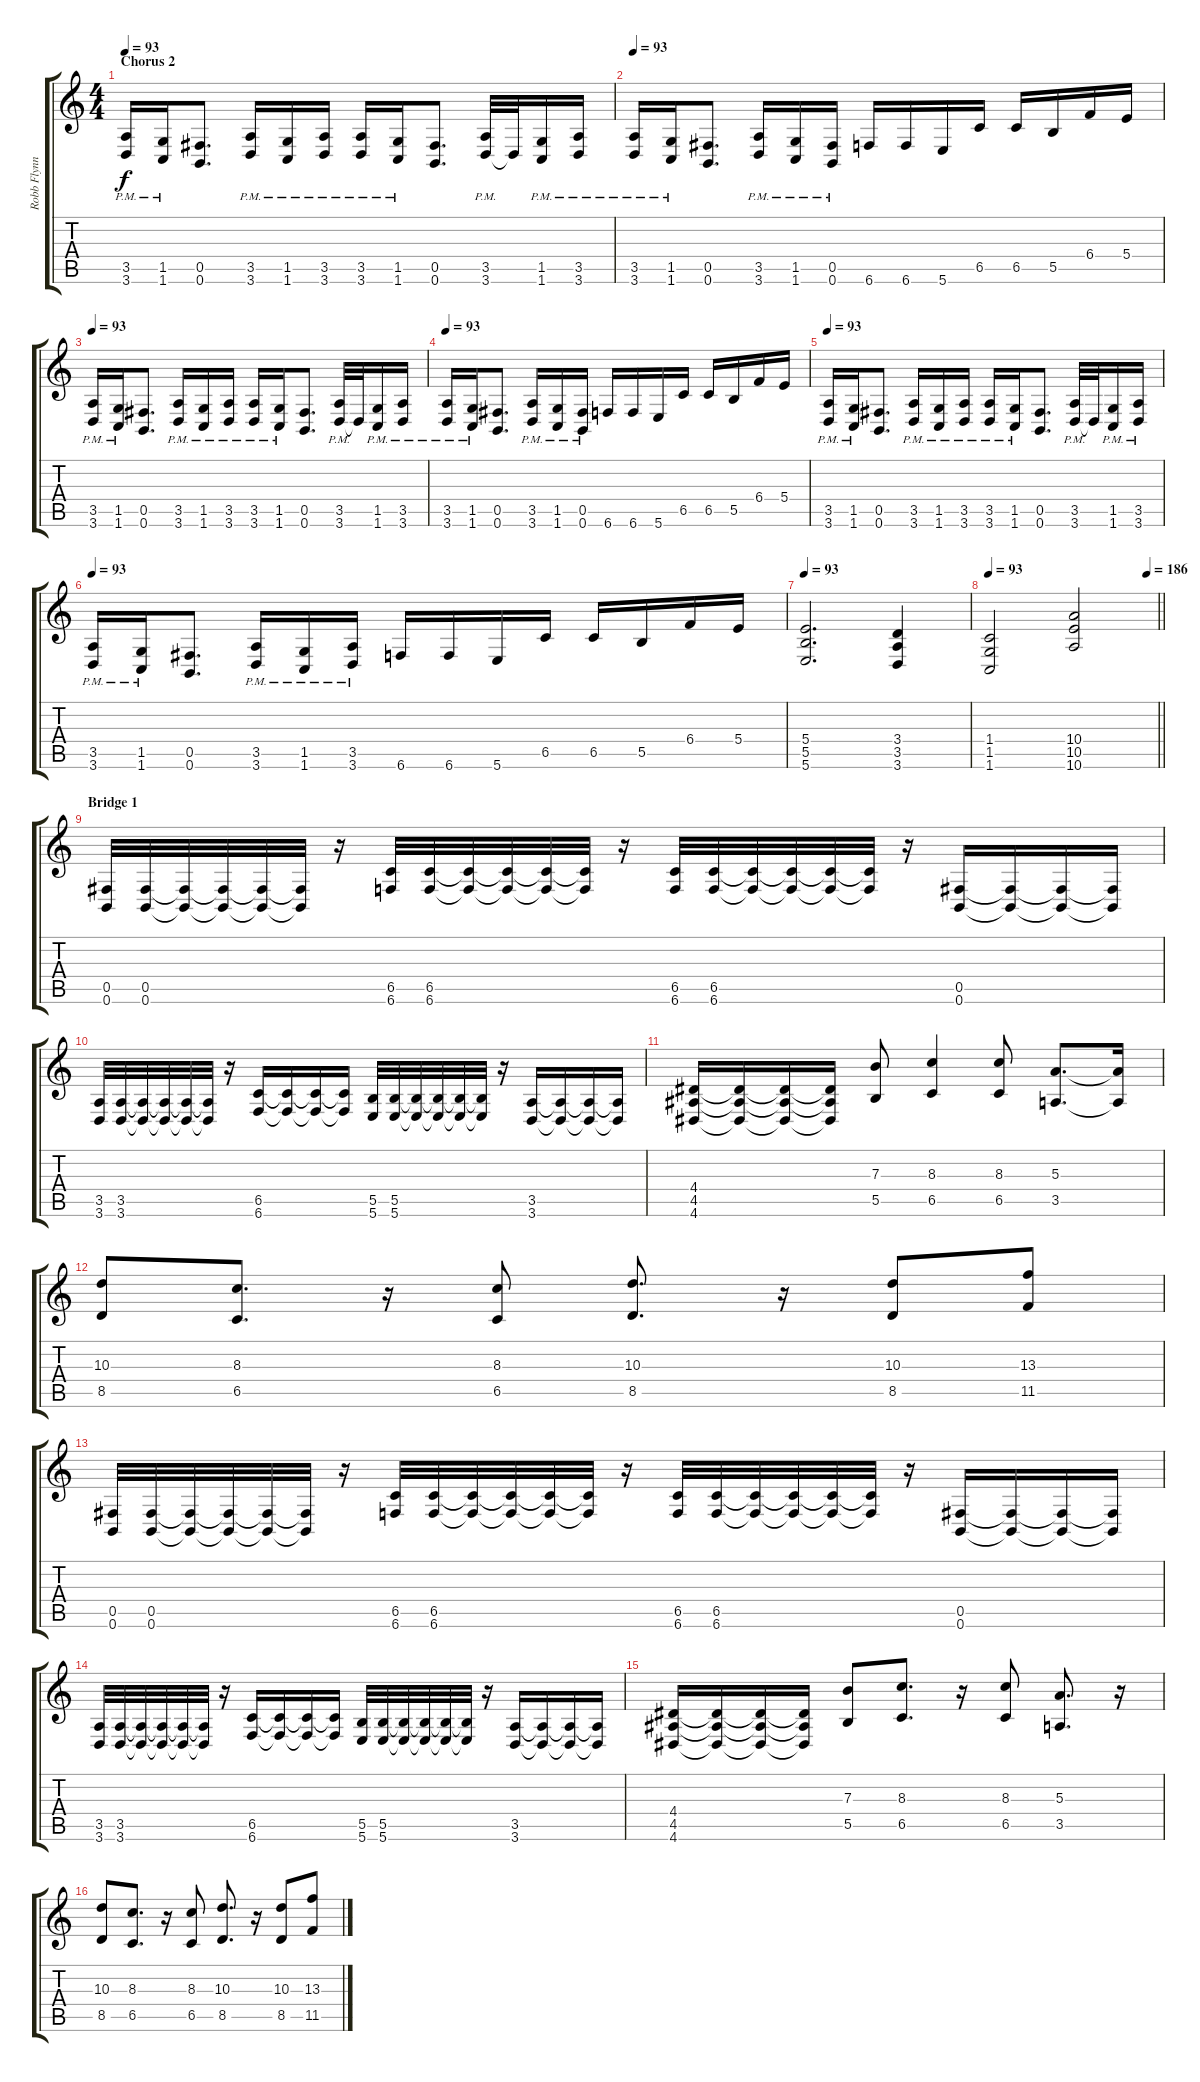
\track ("Robb Flynn" "Robb Flynn") {instrument distortionguitar}
\staff {score tabs}
\tuning (Db4 Ab3 E3 B2 Gb2 B1) {hide}
\ts (4 4)
\section ("" "Chorus 2")
\tempo 93
\clef g2
\ks c
(3.5{pm} 3.6{pm}).16{dy f} (1.5{pm} 1.6{pm}).16 (0.5 0.6).8{d} (3.5{pm} 3.6{pm}).16 (1.5{pm} 1.6{pm}).16 (3.5{pm} 3.6{pm}).16 (3.5{pm} 3.6{pm}).16 (1.5{pm} 1.6{pm}).16 (0.5 0.6).8{d} (3.5{pm} 3.6{pm}).32 3.6{t}.32 (1.5{pm} 1.6{pm}).16 (3.5{pm} 3.6{pm}).16 |
\tempo 93
(3.5{pm} 3.6{pm}).16 (1.5{pm} 1.6{pm}).16 (0.5 0.6).8{d} (3.5{pm} 3.6{pm}).16 (1.5{pm} 1.6{pm}).16 (0.5{pm} 0.6{pm}).16 6.6.16 6.6.16 5.6.16 6.5.16 6.5.16 5.5.16 6.4.16 5.4.16 |
\tempo 93
(3.5{pm} 3.6{pm}).16 (1.5{pm} 1.6{pm}).16 (0.5 0.6).8{d} (3.5{pm} 3.6{pm}).16 (1.5{pm} 1.6{pm}).16 (3.5{pm} 3.6{pm}).16 (3.5{pm} 3.6{pm}).16 (1.5{pm} 1.6{pm}).16 (0.5 0.6).8{d} (3.5{pm} 3.6{pm}).32 3.6{t}.32 (1.5{pm} 1.6{pm}).16 (3.5{pm} 3.6{pm}).16 |
\tempo 93
(3.5{pm} 3.6{pm}).16 (1.5{pm} 1.6{pm}).16 (0.5 0.6).8{d} (3.5{pm} 3.6{pm}).16 (1.5{pm} 1.6{pm}).16 (0.5{pm} 0.6{pm}).16 6.6.16 6.6.16 5.6.16 6.5.16 6.5.16 5.5.16 6.4.16 5.4.16 |
\tempo 93
(3.5{pm} 3.6{pm}).16 (1.5{pm} 1.6{pm}).16 (0.5 0.6).8{d} (3.5{pm} 3.6{pm}).16 (1.5{pm} 1.6{pm}).16 (3.5{pm} 3.6{pm}).16 (3.5{pm} 3.6{pm}).16 (1.5{pm} 1.6{pm}).16 (0.5 0.6).8{d} (3.5{pm} 3.6{pm}).32 3.6{t}.32 (1.5{pm} 1.6{pm}).16 (3.5{pm} 3.6{pm}).16 |
\tempo 93
(3.5{pm} 3.6{pm}).16 (1.5{pm} 1.6{pm}).16 (0.5 0.6).8{d} (3.5{pm} 3.6{pm}).16 (1.5{pm} 1.6{pm}).16 (3.5{pm} 3.6{pm}).16 6.6.16 6.6.16 5.6.16 6.5.16 6.5.16 5.5.16 6.4.16 5.4.16 |
\tempo 93
(5.4 5.5 5.6).2{d volume 13} (3.4 3.5 3.6).4{volume 13} |
\tempo 93
\tempo (186 0.9375)
\barLineRight lightlight
(1.4 1.5 1.6).2{volume 13} (10.4 10.5 10.6).2{volume 13} |
\section ("" "Bridge 1")
(0.5 0.6).32{volume 16} (0.5 0.6).32 (0.5{t} 0.6{t}).32 (0.5{t} 0.6{t}).32 (0.5{t} 0.6{t}).32 (0.5{t} 0.6{t}).32 r.16 (6.5 6.6).32{volume 16} (6.5 6.6).32 (6.5{t} 6.6{t}).32 (6.5{t} 6.6{t}).32 (6.5{t} 6.6{t}).32 (6.5{t} 6.6{t}).32 r.16 (6.5 6.6).32{volume 16} (6.5 6.6).32 (6.5{t} 6.6{t}).32 (6.5{t} 6.6{t}).32 (6.5{t} 6.6{t}).32 (6.5{t} 6.6{t}).32 r.16 (0.5 0.6).16 (0.5{t} 0.6{t}).16 (0.5{t} 0.6{t}).16 (0.5{t} 0.6{t}).16 |
(3.5 3.6).32{volume 16} (3.5 3.6).32 (3.5{t} 3.6{t}).32 (3.5{t} 3.6{t}).32 (3.5{t} 3.6{t}).32 (3.5{t} 3.6{t}).32 r.16 (6.5 6.6).16 (6.5{t} 6.6{t}).16 (6.5{t} 6.6{t}).16 (6.5{t} 6.6{t}).16 (5.5 5.6).32{volume 16} (5.5 5.6).32 (5.5{t} 5.6{t}).32 (5.5{t} 5.6{t}).32 (5.5{t} 5.6{t}).32 (5.5{t} 5.6{t}).32 r.16 (3.5 3.6).16 (3.5{t} 3.6{t}).16 (3.5{t} 3.6{t}).16 (3.5{t} 3.6{t}).16 |
(4.4 4.5 4.6).16 (4.4{t} 4.5{t} 4.6{t}).16 (4.4{t} 4.5{t} 4.6{t}).16 (4.4{t} 4.5{t} 4.6{t}).16 (7.3 5.5).8 (8.3 6.5).4 (8.3 6.5).8 (5.3 3.5).8{d} (5.3{t} 3.5{t}).16 |
(10.3 8.5).8 (8.3 6.5).8{d} r.16 (8.3 6.5).8 (10.3 8.5).8{d} r.16 (10.3 8.5).8 (13.3 11.5).8 |
(0.5 0.6).32{volume 16} (0.5 0.6).32 (0.5{t} 0.6{t}).32 (0.5{t} 0.6{t}).32 (0.5{t} 0.6{t}).32 (0.5{t} 0.6{t}).32 r.16 (6.5 6.6).32{volume 16} (6.5 6.6).32 (6.5{t} 6.6{t}).32 (6.5{t} 6.6{t}).32 (6.5{t} 6.6{t}).32 (6.5{t} 6.6{t}).32 r.16 (6.5 6.6).32{volume 16} (6.5 6.6).32 (6.5{t} 6.6{t}).32 (6.5{t} 6.6{t}).32 (6.5{t} 6.6{t}).32 (6.5{t} 6.6{t}).32 r.16 (0.5 0.6).16 (0.5{t} 0.6{t}).16 (0.5{t} 0.6{t}).16 (0.5{t} 0.6{t}).16 |
(3.5 3.6).32{volume 16} (3.5 3.6).32 (3.5{t} 3.6{t}).32 (3.5{t} 3.6{t}).32 (3.5{t} 3.6{t}).32 (3.5{t} 3.6{t}).32 r.16 (6.5 6.6).16 (6.5{t} 6.6{t}).16 (6.5{t} 6.6{t}).16 (6.5{t} 6.6{t}).16 (5.5 5.6).32{volume 16} (5.5 5.6).32 (5.5{t} 5.6{t}).32 (5.5{t} 5.6{t}).32 (5.5{t} 5.6{t}).32 (5.5{t} 5.6{t}).32 r.16 (3.5 3.6).16 (3.5{t} 3.6{t}).16 (3.5{t} 3.6{t}).16 (3.5{t} 3.6{t}).16 |
(4.4 4.5 4.6).16 (4.4{t} 4.5{t} 4.6{t}).16 (4.4{t} 4.5{t} 4.6{t}).16 (4.4{t} 4.5{t} 4.6{t}).16 (7.3 5.5).8 (8.3 6.5).8{d} r.16 (8.3 6.5).8 (5.3 3.5).8{d} r.16 |
(10.3 8.5).8 (8.3 6.5).8{d} r.16 (8.3 6.5).8 (10.3 8.5).8{d} r.16 (10.3 8.5).8 (13.3 11.5).8
